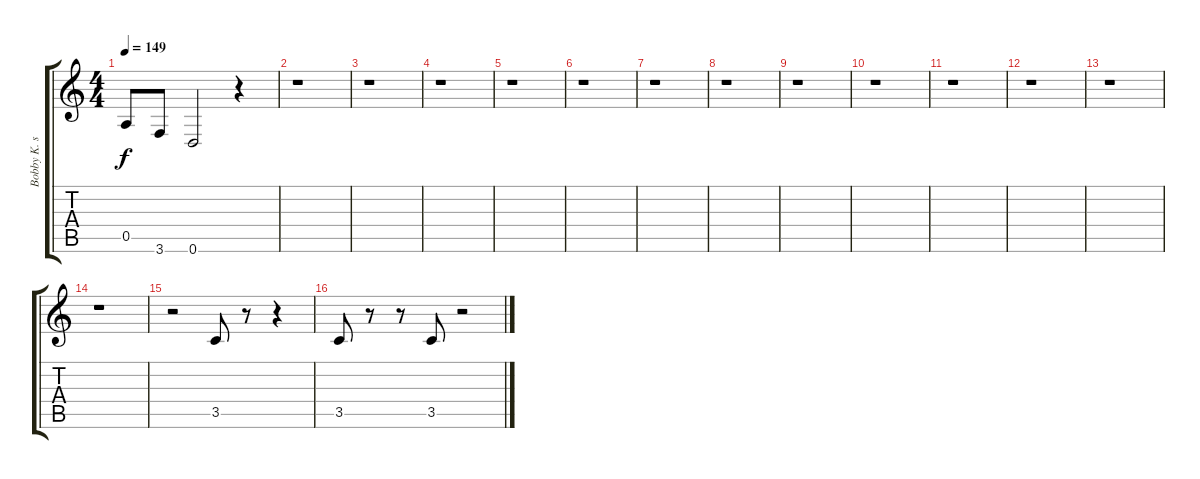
\track ("Bobby K. sax" "Bobby K. s") {instrument altosax}
\staff {score tabs}
\tuning (E5 B4 G4 D4 A3 D3) {hide}
\ts (4 4)
\tempo 149
\clef g2
\ks c
0.5.8{dy f} 3.6.8 0.6.2 r.4 |
r.1 |
r.1 |
r.1 |
r.1 |
r.1 |
r.1 |
r.1 |
r.1 |
r.1 |
r.1 |
r.1 |
r.1 |
r.1 |
r.2 3.5.8 r.8 r.4 |
3.5.8 r.8 r.8 3.5.8 r.2
